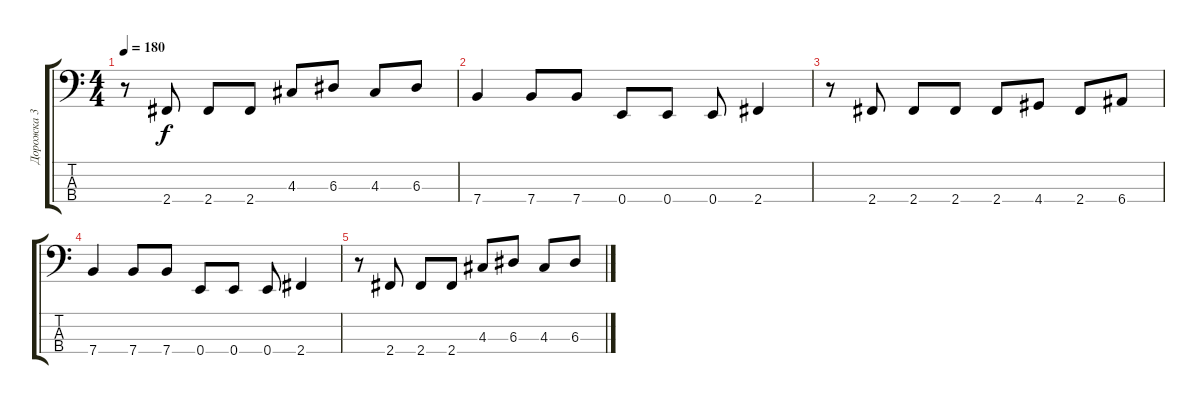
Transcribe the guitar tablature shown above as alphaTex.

\track ("Дорожка 3" "Дорожка 3") {instrument electricbasspick}
\staff {score tabs}
\tuning (G2 D2 A1 E1) {hide}
\ts (4 4)
\tempo 180
\clef f4
\ks c
r.8{dy f} 2.4.8 2.4.8 2.4.8 4.3.8 6.3.8 4.3.8 6.3.8 |
7.4.4 7.4.8 7.4.8 0.4.8 0.4.8 0.4.8 2.4.4 |
r.8 2.4.8 2.4.8 2.4.8 2.4.8 4.4.8 2.4.8 6.4.8 |
7.4.4 7.4.8 7.4.8 0.4.8 0.4.8 0.4.8 2.4.4 |
r.8 2.4.8 2.4.8 2.4.8 4.3.8 6.3.8 4.3.8 6.3.8
